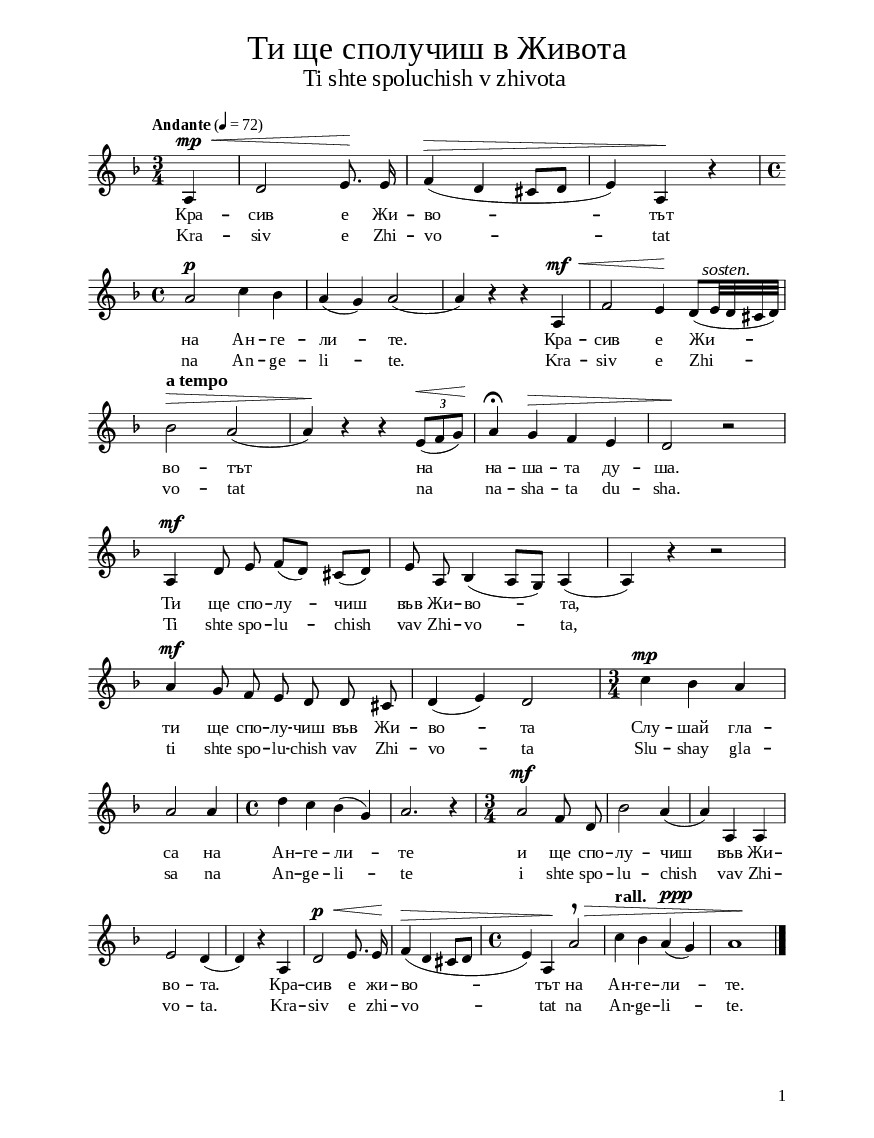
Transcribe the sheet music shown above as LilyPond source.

\version "2.24.0"

% include paper part and global functions
\include "include/globals.ily"

\bookpart {
  \label #'ref039
  \tocItem \markup " "
  \include "include/bookpart-paper.ily"
  \score {
    \include "include/score-layout.ily"

    \new Voice \absolute {
      \clef treble
      \key d \minor
      \time 3/4
      \tempoFunc "Andante" 4 "72"
      \autoBeamOff
      \partial 4

      a4^\mp^\< | d'2 e'8. \! e'16 | f'4^\> ( d'4 cis'8[d'8] |  e'4 ) a4 \! r4 | \break

      \time 4/4  a'2^ \p c''4 bes'4 | a'4 ( g'4 ) a'2 ( | a'4 ) r4 r4 a4^\mf ^\< | f'2 e'4 \! d'8 ^\markup { \large \italic "   sosten."} [( e'32 d'32 cis'32 d'32 )] | \break

      \once \override Hairpin.shorten-pair = #'(0 . -3) bes'2^\> ^\markup { \large \bold "a tempo" } a'2 ( | a'4 ) \! r4 r4 \override TupletNumber.text = \markup { \bold "3"} \times 2/3  { e'8^\< [( f'8 g'8 )] } | a'4 \! \fermata
      \once \override Hairpin.to-barline = ##f
      g'4^\> f'4 e'4 |   d'2 \! r2 | \break

      a4^\mf d'8 e'8 f'8 [( d'8 )]  cis'8 [( d'8 )] | e'8 a8 bes4 ( a8 [g8] ) a4 ( | a4 ) r4 r2 | \break

      a'4^\mf g'8 f'8 e'8 d'8 d'8 cis'8 | d'4 ( e'4 ) d'2 | \time 3/4  | c''4^\mp bes'4 a'4 | \break

      a'2 a'4 | \time 4/4  d''4 c''4 bes'4 ( g'4 ) | a'2. r4 | \time 3/4 | a'2^\mf f'8 d'8 | 

      bes'2 a'4 ( | a'4 ) a4 a4 | \break  e'2 d'4 ( | d'4 ) r4 a4 |
      
      d'2^\p^\< e'8. e'16 \! | 


      f'4^\> ( d'4 cis'8 [d'8] | \time 4/4  e'4 ) a4 \! ^\markup { "      " \fontsize #3 \musicglyph "comma"}

      \once \override Hairpin.shorten-pair = #'(1.5 . -4)
      a'2  ^\> | c''4 ^\markup { \large \bold "rall." }  bes'4 a'4^\markup { \dynamic "ppp"} ( g'4 ) | a'1 \! \bar "|."

    }
    \addlyrics {

      Кра -- сив е Жи -- во -- тът на Ан -- ге -- ли -- те.
      Кра -- сив е Жи -- во -- тът на на -- ша -- та ду -- ша.
      Ти ще спо -- лу -- чиш във Жи -- во -- та,
      ти ще спо -- лу -- чиш във Жи -- во -- та
      Слу -- шай гла -- са на Ан -- ге -- ли -- те
      и ще спо -- лу -- чиш във Жи -- во -- та.
      Кра -- сив е жи -- во -- тът на Ан -- ге -- ли -- те.

    }

    \addlyrics {
      Kra -- siv e Zhi -- vo -- tat na An -- ge -- li -- te.
      Kra -- siv e Zhi -- vo -- tat na na -- sha -- ta du -- sha.
      Ti shte spo -- lu -- chish vav Zhi -- vo -- ta,
      ti shte spo -- lu -- chish vav Zhi -- vo -- ta
      Slu -- shay gla -- sa na An -- ge -- li -- te
      i shte spo -- lu -- chish vav Zhi -- vo -- ta.
      Kra -- siv e zhi -- vo -- tat na An -- ge -- li -- te.
    }

    \header {
      title = \titleFunc "Ти ще сполучиш в Живота" "Ti shte spoluchish v zhivota "
    }

    \midi{}

  } % score
  \pageBreak
  % include foreign translation(s) of the song
  \version "2.24.0"

\markup \fill-line { \fontsize #deTitleFontSize "Du wirst im Leben glücken" }
\markup \null
\markup \null
\markup \fontsize #deCoupletFontSize {
    \hspace #14
    \override #`(baseline-skip . ,deCoupletBaselineSkip)
    \column {
      \line {   "   " Schön ist das Leben der Engel.  }
      \line {   "   " Schön ist das Leben unserer Seele.  }
      \line {   "   " Du wirst im Leben glücken. }
      \line {   "   " Höre die Stimme der Engel  }
      \line {   "   " und Du wirst im Leben glücken.  }
      \line {   "   " Schön ist das Leben der Engel.  }
    }
}



} % bookpart

% Più mosso
%
